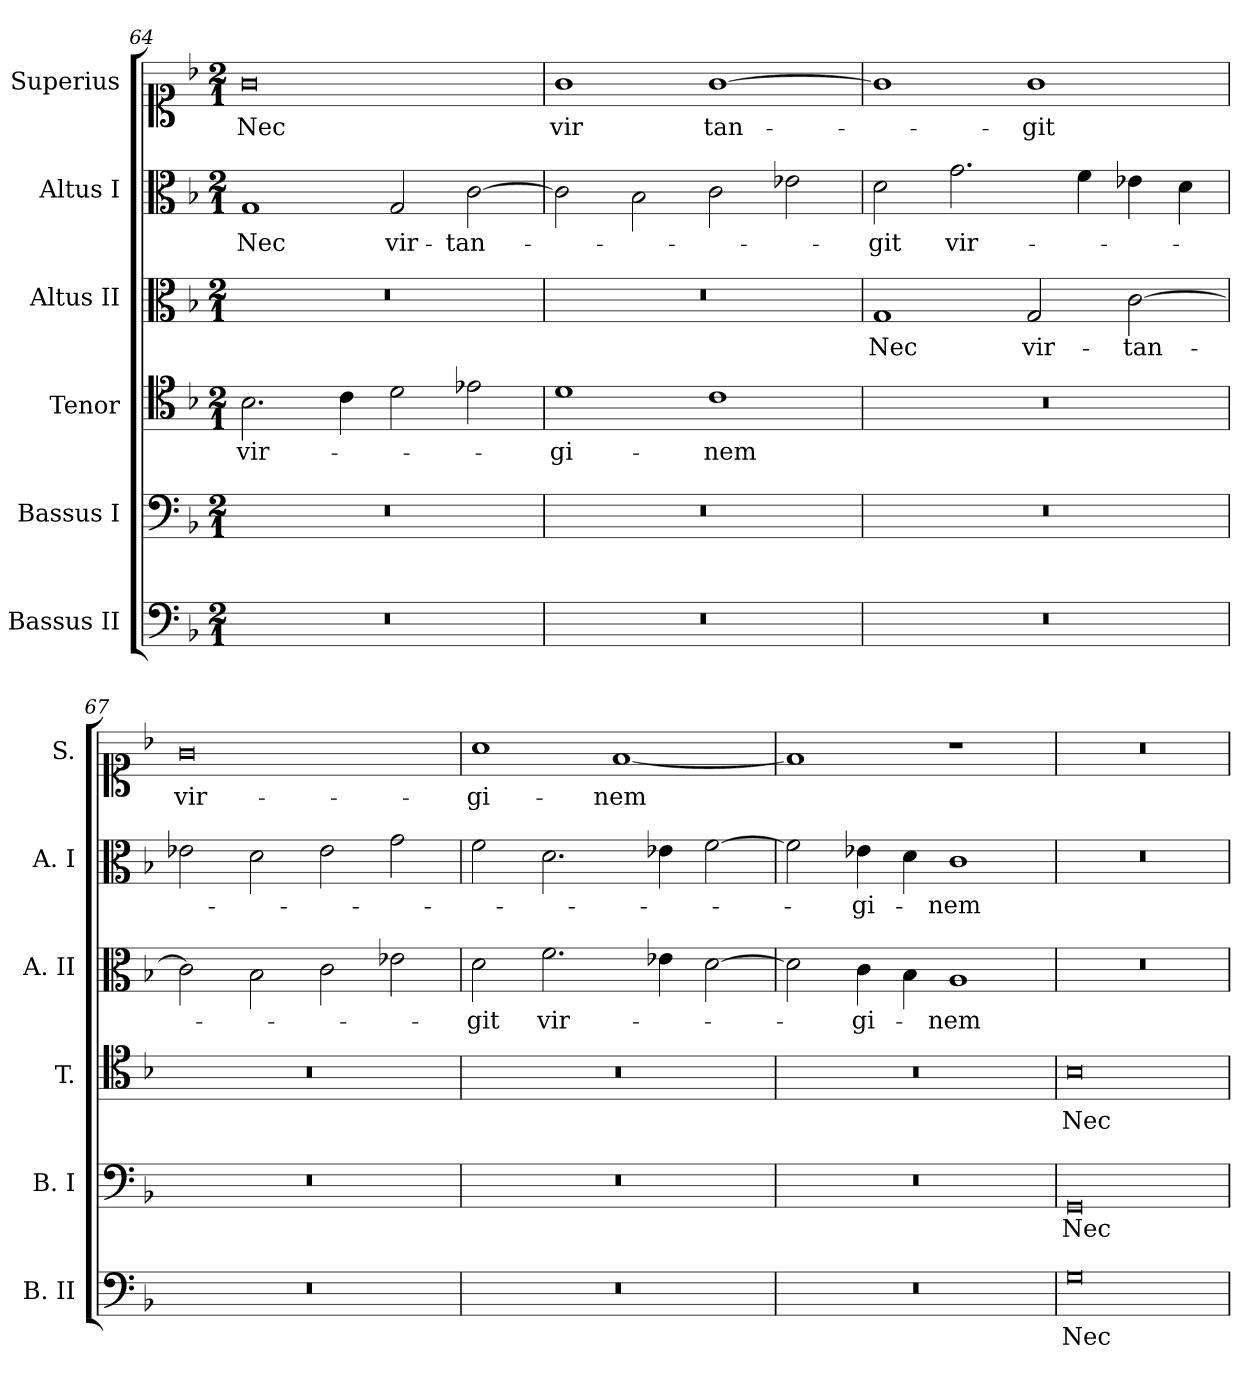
**kern	**text	**kern	**text	**kern	**text	**kern	**text	**kern	**text	**kern	**text
*part6	*part6	*part5	*part5	*part4	*part4	*part3	*part3	*part2	*part2	*part1	*part1
*staff6	*staff6	*staff5	*staff5	*staff4	*staff4	*staff3	*staff3	*staff2	*staff2	*staff1	*staff1
*I"Bassus II	*	*I"Bassus I	*	*I"Tenor	*	*I"Altus II	*	*I"Altus I	*	*I"Superius	*
*I'B. II	*	*I'B.  I	*	*I'T.	*	*I'A. II	*	*I'A. I	*	*I'S.	*
*clefF4	*	*clefF4	*	*clefC4	*	*clefC3	*	*clefC3	*	*clefC1	*
*k[b-]	*	*k[b-]	*	*k[b-]	*	*k[b-]	*	*k[b-]	*	*k[b-]	*
*F:	*	*F:	*	*F:	*	*F:	*	*F:	*	*F:	*
*M2/1	*	*M2/1	*	*M2/1	*	*M2/1	*	*M2/1	*	*M2/1	*
=64	=64	=64	=64	=64	=64	=64	=64	=64	=64	=64	=64
!	!	!	!	!	!LO:LY:b	!	!	!	!LO:LY:b	!	!LO:LY:b
0r	.	0r	.	2.B-\	vir-	0r	.	1G	Nec	0g	Nec
.	.	.	.	4c\	.	.	.	.	.	.	.
!	!	!	!	!	!	!	!	!	!LO:LY:b	!	!
.	.	.	.	2d\	.	.	.	2G/	vir-	.	.
!	!	!	!	!	!	!	!	!	!LO:LY:b	!	!
.	.	.	.	2e-i\	.	.	.	[2c\	-tan-	.	.
=65	=65	=65	=65	=65	=65	=65	=65	=65	=65	=65	=65
!	!	!	!	!	!LO:LY:b	!	!	!	!	!	!LO:LY:b
0r	.	0r	.	1d	-gi-	0r	.	2c\]	.	1g	vir
.	.	.	.	.	.	.	.	2B-\	.	.	.
!	!	!	!	!	!LO:LY:b	!	!	!	!	!	!LO:LY:b
.	.	.	.	1c	-nem	.	.	2c\	.	[1g	tan-
.	.	.	.	.	.	.	.	2e-i\	.	.	.
=66	=66	=66	=66	=66	=66	=66	=66	=66	=66	=66	=66
!	!	!	!	!	!	!	!LO:LY:b	!	!LO:LY:b	!	!
0r	.	0r	.	0r	.	1G	Nec	2d\	-git	1g]	.
!	!	!	!	!	!	!	!	!	!LO:LY:b	!	!
.	.	.	.	.	.	.	.	2.g\	vir-	.	.
!	!	!	!	!	!	!	!LO:LY:b	!	!	!	!LO:LY:b
.	.	.	.	.	.	2G/	vir-	.	.	1g	-git
.	.	.	.	.	.	.	.	4f\	.	.	.
!	!	!	!	!	!	!	!LO:LY:b	!	!	!	!
.	.	.	.	.	.	[2c\	-tan-	4e-i\	.	.	.
.	.	.	.	.	.	.	.	4d\	.	.	.
!!LO:PB:g=z
=67	=67	=67	=67	=67	=67	=67	=67	=67	=67	=67	=67
!	!	!	!	!	!	!	!	!	!	!	!LO:LY:b
0r	.	0r	.	0r	.	2c\]	.	2e-i\	.	0g	vir-
.	.	.	.	.	.	2B-\	.	2d\	.	.	.
.	.	.	.	.	.	2c\	.	2e-i\	.	.	.
.	.	.	.	.	.	2e-i\	.	2g\	.	.	.
=68	=68	=68	=68	=68	=68	=68	=68	=68	=68	=68	=68
!	!	!	!	!	!	!	!LO:LY:b	!	!	!	!LO:LY:b
0r	.	0r	.	0r	.	2d\	-git	2f\	.	1a	-gi-
!	!	!	!	!	!	!	!LO:LY:b	!	!	!	!
.	.	.	.	.	.	2.f\	vir-	2.d\	.	.	.
!	!	!	!	!	!	!	!	!	!	!	!LO:LY:b
.	.	.	.	.	.	.	.	.	.	[1f	-nem
.	.	.	.	.	.	4e-i\	.	4e-i\	.	.	.
.	.	.	.	.	.	[2d\	.	[2f\	.	.	.
=69	=69	=69	=69	=69	=69	=69	=69	=69	=69	=69	=69
0r	.	0r	.	0r	.	2d\]	.	2f\]	.	1f]	.
!	!	!	!	!	!	!	!LO:LY:b	!	!LO:LY:b	!	!
.	.	.	.	.	.	4c\	-gi-	4e-i\	-gi-	.	.
.	.	.	.	.	.	4B-\	.	4d\	.	.	.
!	!	!	!	!	!	!	!LO:LY:b	!	!LO:LY:b	!	!
.	.	.	.	.	.	1A	-nem	1c	-nem	1r	.
=70	=70	=70	=70	=70	=70	=70	=70	=70	=70	=70	=70
!	!LO:LY:b	!	!LO:LY:b	!	!LO:LY:b	!	!	!	!	!	!
0G	Nec	0GG	Nec	0B-	Nec	0r	.	0r	.	0r	.
=	=	=	=	=	=	=	=	=	=	=	=
*-	*-	*-	*-	*-	*-	*-	*-	*-	*-	*-	*-
